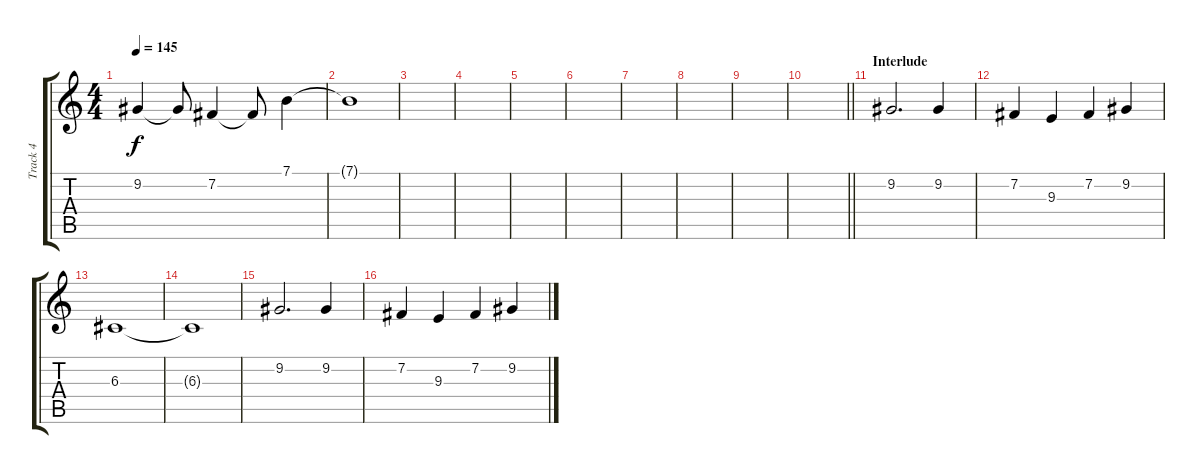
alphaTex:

\track ("Track 4" "Track 4") {instrument electricgrandpiano}
\staff {score tabs}
\tuning (E4 B3 G3 D3 A2 E2) {hide}
\ts (4 4)
\tempo 145
\clef g2
\ks c
9.2.4{dy f} 9.2{t}.8 7.2.4 7.2{t}.8 7.1.4 |
7.1{t}.1 |
|
|
|
|
|
|
|
\barLineRight lightlight
|
\section ("" "Interlude")
9.2.2{d} 9.2.4 |
7.2.4 9.3.4 7.2.4 9.2.4 |
6.3.1 |
6.3{t}.1 |
9.2.2{d} 9.2.4 |
7.2.4 9.3.4 7.2.4 9.2.4
